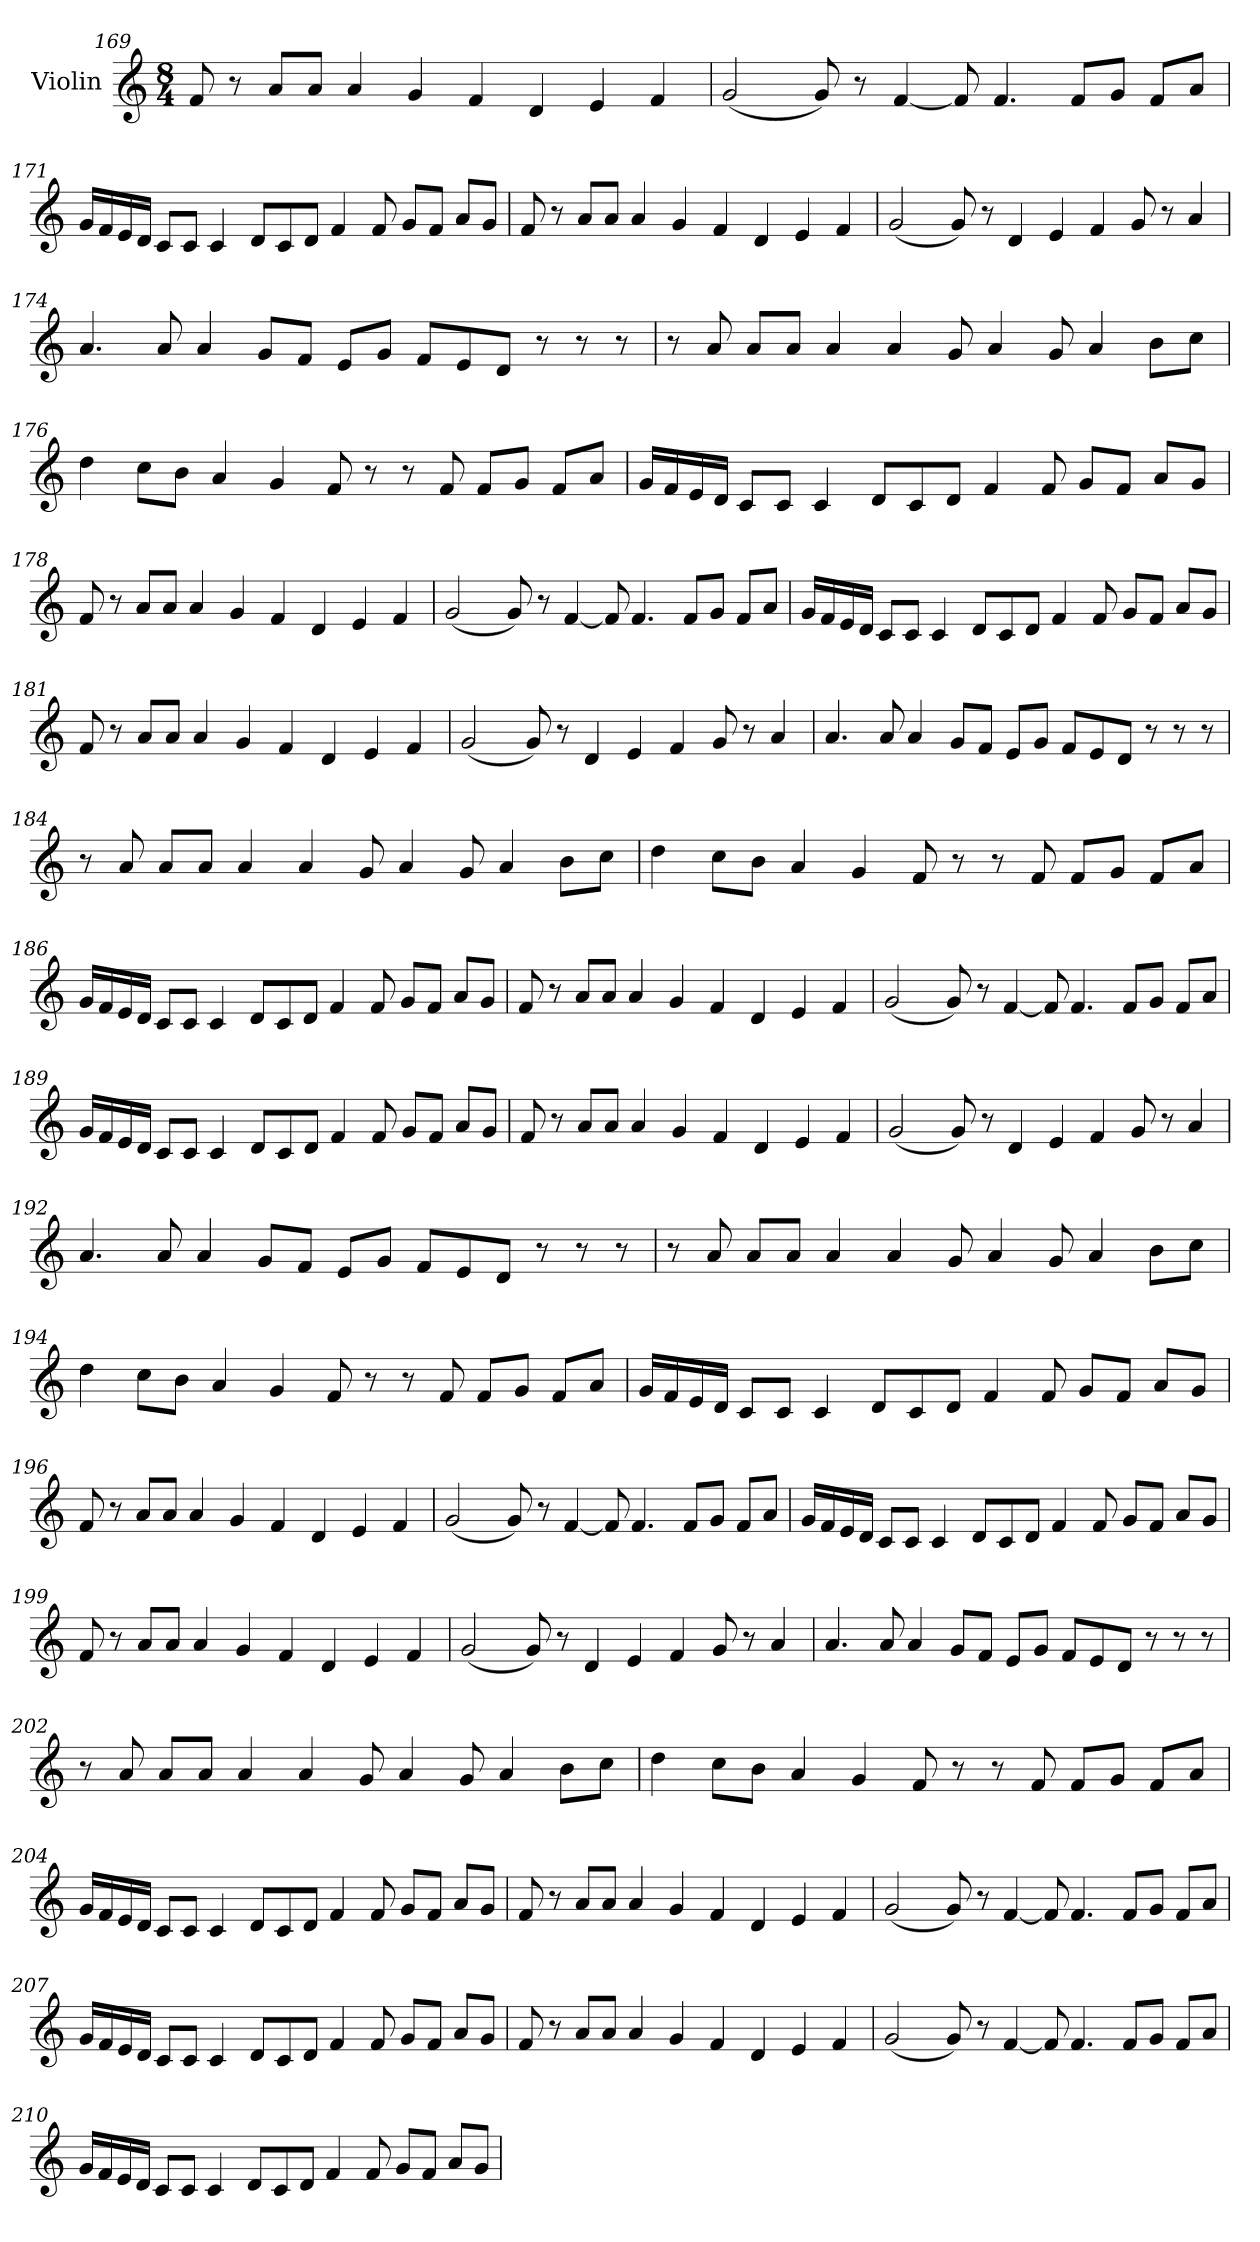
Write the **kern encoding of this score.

**kern
*part1
*staff1
*I"Violin
!!LO:LB:g=z
*clefG2
*k[]
*C:
*M8/4
=169
8f/
8r
8a/L
8a/J
4a/
4g/
4f/
4d/
4e/
4f/
=170
(2g/
8g/)
8r
[4f/
8f/]
4.f/
8f/L
8g/J
8f/L
8a/J
!!LO:LB:g=z
=171
16g/LL
16f/
16e/
16d/JJ
8c/L
8c/J
4c/
8d/L
8c/
8d/J
4f/
8f/
8g/L
8f/J
8a/L
8g/J
=172
8f/
8r
8a/L
8a/J
4a/
4g/
4f/
4d/
4e/
4f/
!!LO:LB:g=z
=173
(2g/
8g/)
8r
4d/
4e/
4f/
8g/
8r
4a/
=174
4.a/
8a/
4a/
8g/L
8f/J
8e/L
8g/J
8f/L
8e/
8d/J
8r
8r
8r
!!LO:LB:g=z
=175
8r
8a/
8a/L
8a/J
4a/
4a/
8g/
4a/
8g/
4a/
8b\L
8cc\J
=176
4dd\
8cc\L
8b\J
4a/
4g/
8f/
8r
8r
8f/
8f/L
8g/J
8f/L
8a/J
!!LO:LB:g=z
=177
16g/LL
16f/
16e/
16d/JJ
8c/L
8c/J
4c/
8d/L
8c/
8d/J
4f/
8f/
8g/L
8f/J
8a/L
8g/J
=178
8f/
8r
8a/L
8a/J
4a/
4g/
4f/
4d/
4e/
4f/
!!LO:PB:g=z
=179
(2g/
8g/)
8r
[4f/
8f/]
4.f/
8f/L
8g/J
8f/L
8a/J
=180
16g/LL
16f/
16e/
16d/JJ
8c/L
8c/J
4c/
8d/L
8c/
8d/J
4f/
8f/
8g/L
8f/J
8a/L
8g/J
!!LO:LB:g=z
=181
8f/
8r
8a/L
8a/J
4a/
4g/
4f/
4d/
4e/
4f/
=182
(2g/
8g/)
8r
4d/
4e/
4f/
8g/
8r
4a/
!!LO:LB:g=z
=183
4.a/
8a/
4a/
8g/L
8f/J
8e/L
8g/J
8f/L
8e/
8d/J
8r
8r
8r
=184
8r
8a/
8a/L
8a/J
4a/
4a/
8g/
4a/
8g/
4a/
8b\L
8cc\J
!!LO:LB:g=z
=185
4dd\
8cc\L
8b\J
4a/
4g/
8f/
8r
8r
8f/
8f/L
8g/J
8f/L
8a/J
=186
16g/LL
16f/
16e/
16d/JJ
8c/L
8c/J
4c/
8d/L
8c/
8d/J
4f/
8f/
8g/L
8f/J
8a/L
8g/J
!!LO:LB:g=z
=187
8f/
8r
8a/L
8a/J
4a/
4g/
4f/
4d/
4e/
4f/
=188
(2g/
8g/)
8r
[4f/
8f/]
4.f/
8f/L
8g/J
8f/L
8a/J
!!LO:LB:g=z
=189
16g/LL
16f/
16e/
16d/JJ
8c/L
8c/J
4c/
8d/L
8c/
8d/J
4f/
8f/
8g/L
8f/J
8a/L
8g/J
=190
8f/
8r
8a/L
8a/J
4a/
4g/
4f/
4d/
4e/
4f/
!!LO:LB:g=z
=191
(2g/
8g/)
8r
4d/
4e/
4f/
8g/
8r
4a/
=192
4.a/
8a/
4a/
8g/L
8f/J
8e/L
8g/J
8f/L
8e/
8d/J
8r
8r
8r
!!LO:LB:g=z
=193
8r
8a/
8a/L
8a/J
4a/
4a/
8g/
4a/
8g/
4a/
8b\L
8cc\J
=194
4dd\
8cc\L
8b\J
4a/
4g/
8f/
8r
8r
8f/
8f/L
8g/J
8f/L
8a/J
!!LO:PB:g=z
=195
16g/LL
16f/
16e/
16d/JJ
8c/L
8c/J
4c/
8d/L
8c/
8d/J
4f/
8f/
8g/L
8f/J
8a/L
8g/J
=196
8f/
8r
8a/L
8a/J
4a/
4g/
4f/
4d/
4e/
4f/
!!LO:LB:g=z
=197
(2g/
8g/)
8r
[4f/
8f/]
4.f/
8f/L
8g/J
8f/L
8a/J
=198
16g/LL
16f/
16e/
16d/JJ
8c/L
8c/J
4c/
8d/L
8c/
8d/J
4f/
8f/
8g/L
8f/J
8a/L
8g/J
!!LO:LB:g=z
=199
8f/
8r
8a/L
8a/J
4a/
4g/
4f/
4d/
4e/
4f/
=200
(2g/
8g/)
8r
4d/
4e/
4f/
8g/
8r
4a/
!!LO:LB:g=z
=201
4.a/
8a/
4a/
8g/L
8f/J
8e/L
8g/J
8f/L
8e/
8d/J
8r
8r
8r
=202
8r
8a/
8a/L
8a/J
4a/
4a/
8g/
4a/
8g/
4a/
8b\L
8cc\J
!!LO:LB:g=z
=203
4dd\
8cc\L
8b\J
4a/
4g/
8f/
8r
8r
8f/
8f/L
8g/J
8f/L
8a/J
=204
16g/LL
16f/
16e/
16d/JJ
8c/L
8c/J
4c/
8d/L
8c/
8d/J
4f/
8f/
8g/L
8f/J
8a/L
8g/J
!!LO:LB:g=z
=205
8f/
8r
8a/L
8a/J
4a/
4g/
4f/
4d/
4e/
4f/
=206
(2g/
8g/)
8r
[4f/
8f/]
4.f/
8f/L
8g/J
8f/L
8a/J
!!LO:LB:g=z
=207
16g/LL
16f/
16e/
16d/JJ
8c/L
8c/J
4c/
8d/L
8c/
8d/J
4f/
8f/
8g/L
8f/J
8a/L
8g/J
=208
8f/
8r
8a/L
8a/J
4a/
4g/
4f/
4d/
4e/
4f/
!!LO:LB:g=z
=209
(2g/
8g/)
8r
[4f/
8f/]
4.f/
8f/L
8g/J
8f/L
8a/J
=210
16g/LL
16f/
16e/
16d/JJ
8c/L
8c/J
4c/
8d/L
8c/
8d/J
4f/
8f/
8g/L
8f/J
8a/L
8g/J
=
*-
